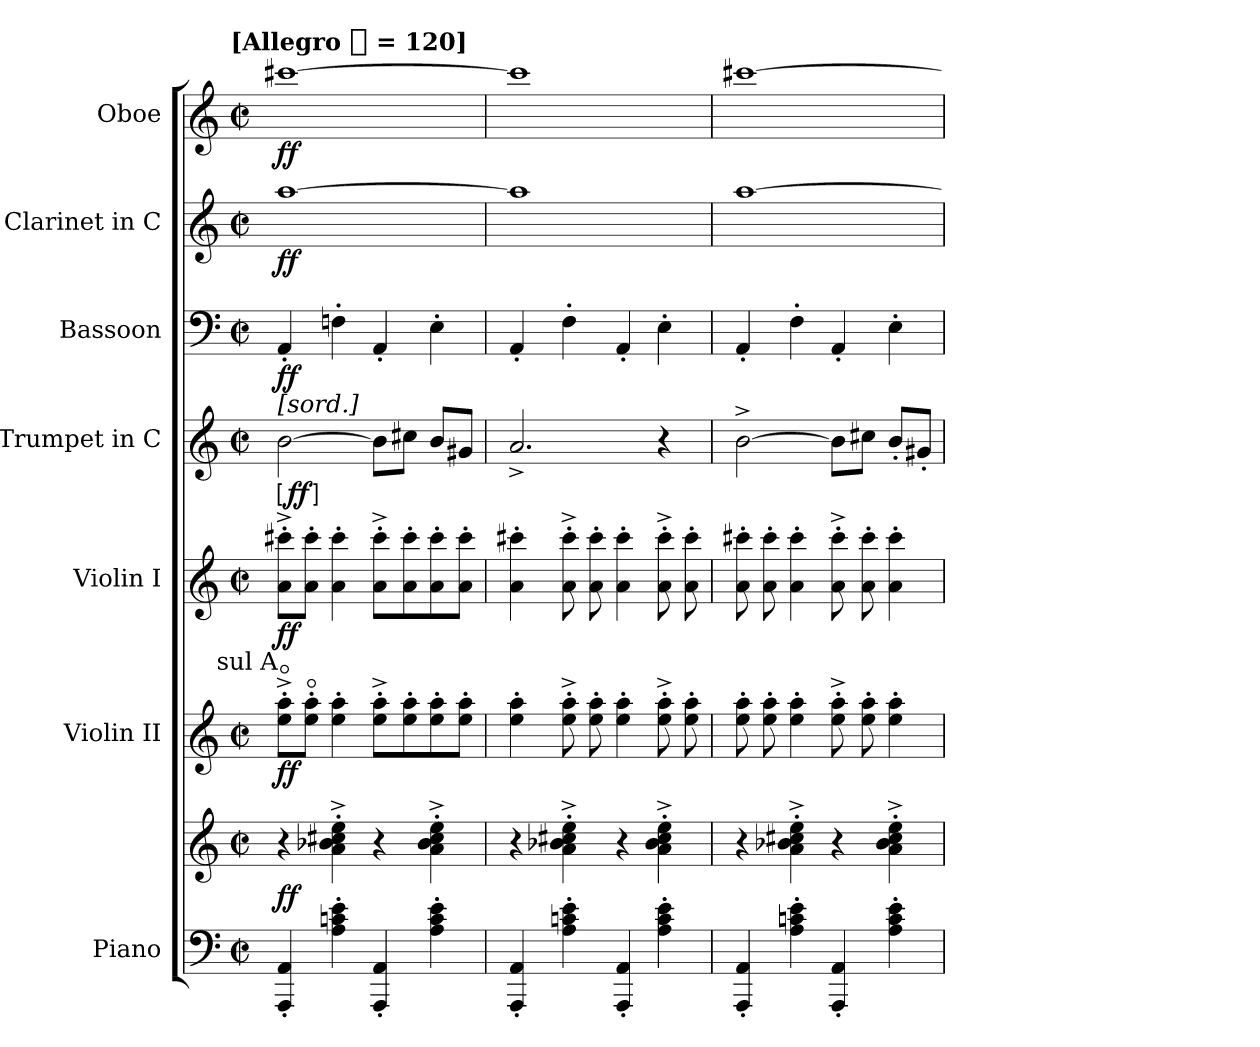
**kern	**kern	**dynam	**kern	**dynam	**kern	**dynam	**kern	**dynam	**kern	**dynam	**kern	**dynam	**kern	**dynam
*part7	*part7	*part7	*part6	*part6	*part5	*part5	*part4	*part4	*part3	*part3	*part2	*part2	*part1	*part1
*staff8	*staff7	*staff7/8	*staff6	*staff6	*staff5	*staff5	*staff4	*staff4	*staff3	*staff3	*staff2	*staff2	*staff1	*staff1
*I"Piano	*	*	*I"Violin II	*	*I"Violin I	*	*I"Trumpet in C	*	*I"Bassoon	*	*I"Clarinet in C	*	*I"Oboe	*
*I'Pno.	*	*	*I'Vln. II	*	*I'Vln. I	*	*	*	*I'Bsn.	*	*	*	*I'Ob.	*
*clefF4	*clefG2	*	*clefG2	*	*clefG2	*	*clefG2	*	*clefF4	*	*clefG2	*	*clefG2	*
*k[]	*k[]	*	*k[]	*	*k[]	*	*k[]	*	*k[]	*	*k[]	*	*k[]	*
!!LO:TX:omd:t=[Allegro [half] = 120]
*M4/4	*M4/4	*	*M4/4	*	*M4/4	*	*M4/4	*	*M4/4	*	*M4/4	*	*M4/4	*
*met(c|)	*met(c|)	*	*met(c|)	*	*met(c|)	*	*met(c|)	*	*met(c|)	*	*met(c|)	*	*met(c|)	*
*MM120	*MM120	*	*MM120	*	*MM120	*	*MM120	*	*MM120	*	*MM120	*	*MM120	*
=1	=1	=1	=1	=1	=1	=1	=1	=1	=1	=1	=1	=1	=1	=1
!	!	!	!	!	!	!	!LO:TX:a:t=[sord.]	!	!	!	!	!	!	!
!	!	!	!	!	!LO:TX:b:rj:t=sul A	!	!	!	!	!	!	!	!	!
!	!	!	!	!	!	!	!	!LO:DY:ed=brack	!	!	!	!	!	!
4AAA' 4AA'	4r	ff	8ee'^o< 8aa'^o<L	ff	8a'^ 8ccc#X'^L	ff	[2b	ff	4AA'	ff	[1aa	ff	[1ccc#X	ff
.	.	.	8ee'o< 8aa'o<J	.	8a' 8ccc#'J	.	.	.	.	.	.	.	.	.
4A' 4cn' 4e'	4a'^ 4b-X'^ 4cc#X'^ 4ee'^	.	4ee' 4aa'	.	4a' 4ccc#'	.	.	.	4Fn'	.	.	.	.	.
4AAA' 4AA'	4r	.	8ee'^ 8aa'^L	.	8a'^ 8ccc#'^L	.	8bL]	.	4AA'	.	.	.	.	.
.	.	.	8ee' 8aa'	.	8a' 8ccc#'	.	8cc#XJ	.	.	.	.	.	.	.
4A' 4c' 4e'	4a'^ 4b-'^ 4cc#'^ 4ee'^	.	8ee' 8aa'	.	8a' 8ccc#'	.	8bL	.	4E'	.	.	.	.	.
.	.	.	8ee' 8aa'J	.	8a' 8ccc#'J	.	8g#XJ	.	.	.	.	.	.	.
=2	=2	=2	=2	=2	=2	=2	=2	=2	=2	=2	=2	=2	=2	=2
4AAA' 4AA'	4r	.	4ee' 4aa'	.	4a' 4ccc#X'	.	2.a^>i	.	4AA'	.	1aa]	.	1ccc#]	.
4A' 4cn' 4e'	4a'^ 4b-X'^ 4cc#X'^ 4ee'^	.	8ee'^ 8aa'^	.	8a'^ 8ccc#'^	.	.	.	4F'	.	.	.	.	.
.	.	.	8ee' 8aa'	.	8a' 8ccc#'	.	.	.	.	.	.	.	.	.
4AAA' 4AA'	4r	.	4ee' 4aa'	.	4a' 4ccc#'	.	.	.	4AA'	.	.	.	.	.
4A' 4c' 4e'	4a'^ 4b-'^ 4cc#'^ 4ee'^	.	8ee'^ 8aa'^	.	8a'^ 8ccc#'^	.	4r	.	4E'	.	.	.	.	.
.	.	.	8ee' 8aa'	.	8a' 8ccc#'	.	.	.	.	.	.	.	.	.
=3	=3	=3	=3	=3	=3	=3	=3	=3	=3	=3	=3	=3	=3	=3
4AAA' 4AA'	4r	.	8ee' 8aa'	.	8a' 8ccc#X'	.	[2b^	.	4AA'	.	[1aa	.	[1ccc#X	.
.	.	.	8ee' 8aa'	.	8a' 8ccc#'	.	.	.	.	.	.	.	.	.
4A' 4cn' 4e'	4a'^ 4b-X'^ 4cc#X'^ 4ee'^	.	4ee' 4aa'	.	4a' 4ccc#'	.	.	.	4F'	.	.	.	.	.
4AAA' 4AA'	4r	.	8ee'^ 8aa'^	.	8a'^ 8ccc#'^	.	8bL]	.	4AA'	.	.	.	.	.
.	.	.	8ee' 8aa'	.	8a' 8ccc#'	.	8cc#XJ	.	.	.	.	.	.	.
4A' 4c' 4e'	4a'^ 4b-'^ 4cc#'^ 4ee'^	.	4ee' 4aa'	.	4a' 4ccc#'	.	8b'L	.	4E'	.	.	.	.	.
.	.	.	.	.	.	.	8g#X'J	.	.	.	.	.	.	.
=	=	=	=	=	=	=	=	=	=	=	=	=	=	=
*-	*-	*-	*-	*-	*-	*-	*-	*-	*-	*-	*-	*-	*-	*-
